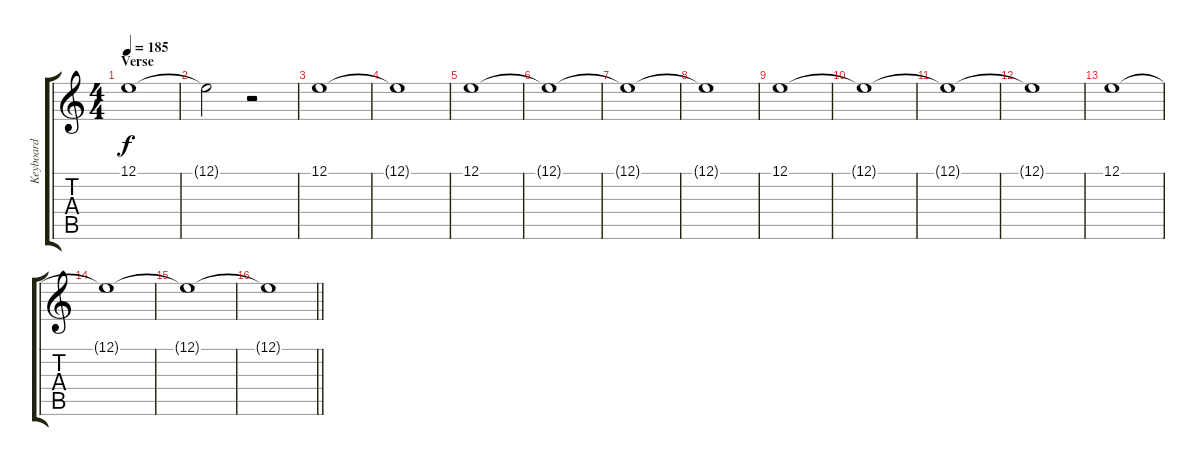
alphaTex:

\track ("Keyboard" "Keyboard") {instrument synthstrings1}
\staff {score tabs}
\tuning (E4 B3 G3 D3 A2 E2) {hide}
\ts (4 4)
\section ("" "Verse")
\tempo 185
\clef g2
\ks c
12.1.1{dy f} |
12.1{t}.2 r.2 |
12.1.1 |
12.1{t}.1 |
12.1.1 |
12.1{t}.1 |
12.1{t}.1 |
12.1{t}.1 |
12.1.1 |
12.1{t}.1 |
12.1{t}.1 |
12.1{t}.1 |
12.1.1 |
12.1{t}.1 |
12.1{t}.1 |
\barLineRight lightlight
12.1{t}.1
